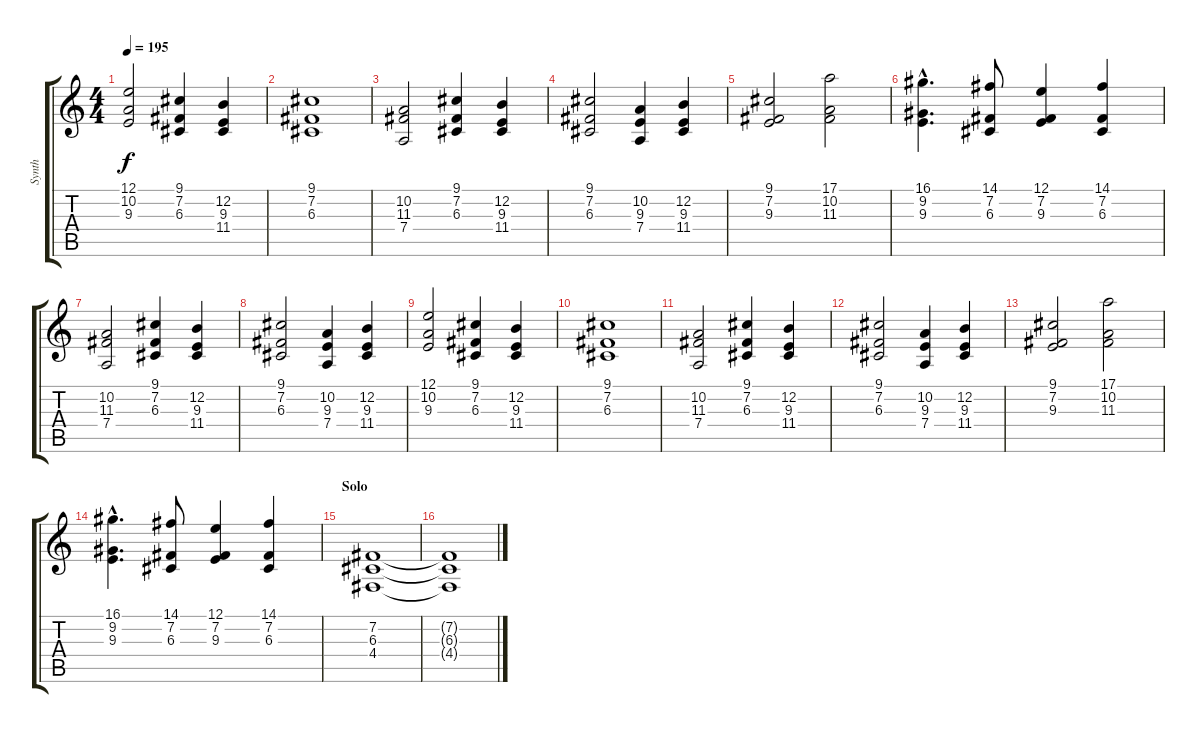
\track ("Synth" "Synth") {instrument stringensemble1}
\staff {score tabs}
\tuning (E4 B3 G3 D3 A2 E2) {hide}
\ts (4 4)
\tempo 195
\clef g2
\ks c
(12.1 10.2 9.3).2{dy f} (9.1 7.2 6.3).4 (12.2 9.3 11.4).4 |
(9.1 7.2 6.3).1 |
(10.2 11.3 7.4).2 (9.1 7.2 6.3).4 (12.2 9.3 11.4).4 |
(9.1 7.2 6.3).2 (10.2 9.3 7.4).4 (12.2 9.3 11.4).4 |
(9.1 7.2 9.3).2 (17.1 10.2 11.3).2 |
(16.1{hac} 9.2{hac} 9.3{hac}).4{d} (14.1 7.2 6.3).8 (12.1 7.2 9.3).4 (14.1 7.2 6.3).4 |
(10.2 11.3 7.4).2 (9.1 7.2 6.3).4 (12.2 9.3 11.4).4 |
(9.1 7.2 6.3).2 (10.2 9.3 7.4).4 (12.2 9.3 11.4).4 |
(12.1 10.2 9.3).2 (9.1 7.2 6.3).4 (12.2 9.3 11.4).4 |
(9.1 7.2 6.3).1 |
(10.2 11.3 7.4).2 (9.1 7.2 6.3).4 (12.2 9.3 11.4).4 |
(9.1 7.2 6.3).2 (10.2 9.3 7.4).4 (12.2 9.3 11.4).4 |
(9.1 7.2 9.3).2 (17.1 10.2 11.3).2 |
(16.1{hac} 9.2{hac} 9.3{hac}).4{d} (14.1 7.2 6.3).8 (12.1 7.2 9.3).4 (14.1 7.2 6.3).4 |
\section ("" "Solo")
(7.2 6.3 4.4).1{instrument pad8sweep} |
(7.2{t} 6.3{t} 4.4{t}).1
